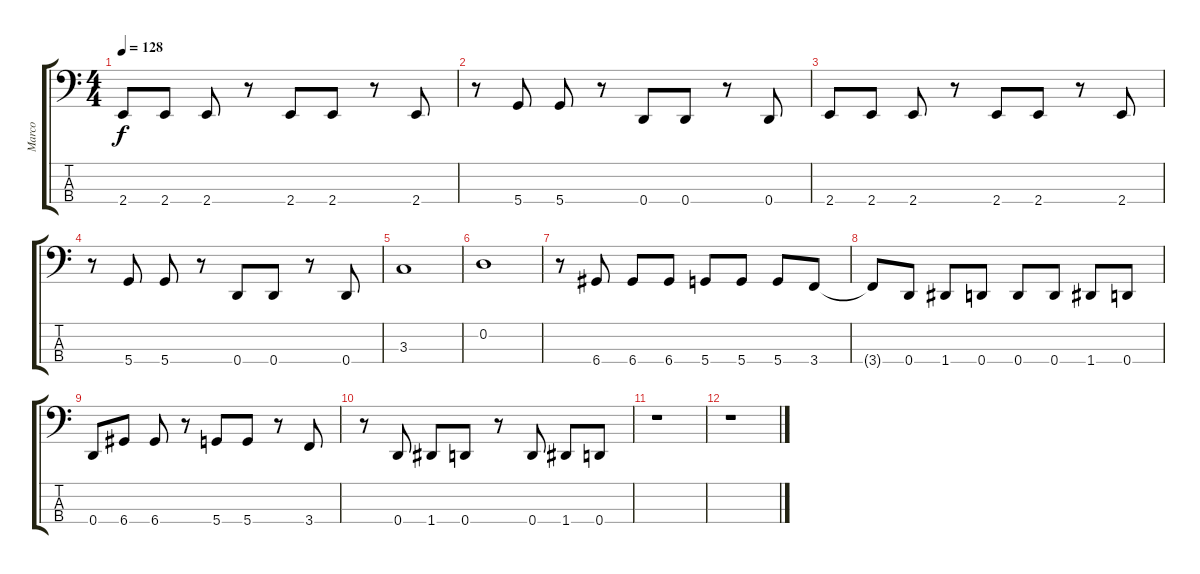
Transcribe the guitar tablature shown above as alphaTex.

\track ("Marco" "Marco") {instrument electricbassfinger}
\staff {score tabs}
\tuning (G2 D2 A1 D1) {hide}
\ts (4 4)
\tempo 128
\clef f4
\ks c
2.4.8{dy f} 2.4.8 2.4.8 r.8 2.4.8 2.4.8 r.8 2.4.8 |
r.8 5.4.8 5.4.8 r.8 0.4.8 0.4.8 r.8 0.4.8 |
2.4.8 2.4.8 2.4.8 r.8 2.4.8 2.4.8 r.8 2.4.8 |
r.8 5.4.8 5.4.8 r.8 0.4.8 0.4.8 r.8 0.4.8 |
3.3.1 |
0.2.1 |
r.8 6.4.8 6.4.8 6.4.8 5.4.8 5.4.8 5.4.8 3.4.8 |
3.4{t}.8 0.4.8 1.4.8 0.4.8 0.4.8 0.4.8 1.4.8 0.4.8 |
0.4.8 6.4.8 6.4.8 r.8 5.4.8 5.4.8 r.8 3.4.8 |
r.8 0.4.8 1.4.8 0.4.8 r.8 0.4.8 1.4.8 0.4.8 |
r.1 |
r.1
